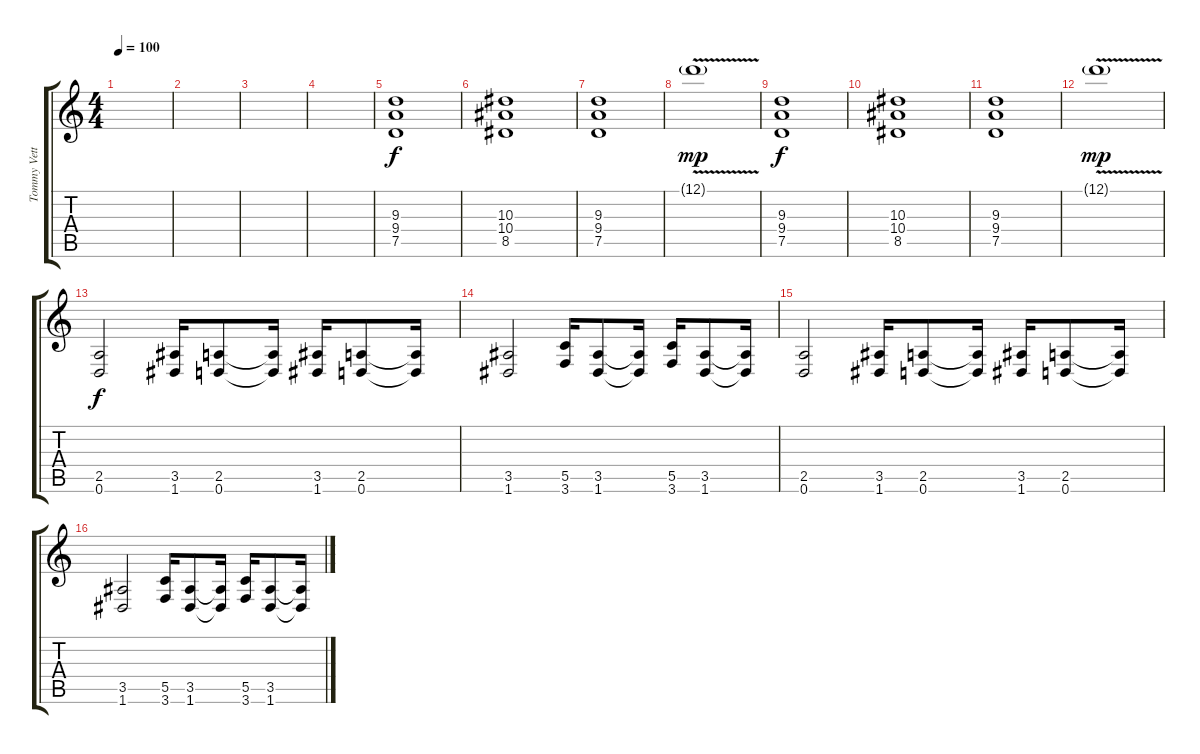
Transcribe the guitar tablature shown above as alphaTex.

\track ("Tommy Vetterli" "Tommy Vett") {instrument distortionguitar}
\staff {score tabs}
\tuning (D4 A3 F3 C3 G2 D2) {hide}
\ts (4 4)
\tempo 100
\clef g2
\ks c
|
|
|
|
(9.3 9.4 7.5).1 |
(10.3 10.4 8.5).1 |
(9.3 9.4 7.5).1 |
12.1{v g}.1{dy mp} |
(9.3 9.4 7.5).1{dy f} |
(10.3 10.4 8.5).1 |
(9.3 9.4 7.5).1 |
12.1{v g}.1{dy mp} |
(2.5 0.6).2{dy f} (3.5 1.6).16 (2.5 0.6).8 (2.5{t} 0.6{t}).16 (3.5 1.6).16 (2.5 0.6).8 (2.5{t} 0.6{t}).16 |
(3.5 1.6).2 (5.5 3.6).16 (3.5 1.6).8 (3.5{t} 1.6{t}).16 (5.5 3.6).16 (3.5 1.6).8 (3.5{t} 1.6{t}).16 |
(2.5 0.6).2 (3.5 1.6).16 (2.5 0.6).8 (2.5{t} 0.6{t}).16 (3.5 1.6).16 (2.5 0.6).8 (2.5{t} 0.6{t}).16 |
(3.5 1.6).2 (5.5 3.6).16 (3.5 1.6).8 (3.5{t} 1.6{t}).16 (5.5 3.6).16 (3.5 1.6).8 (3.5{t} 1.6{t}).16
